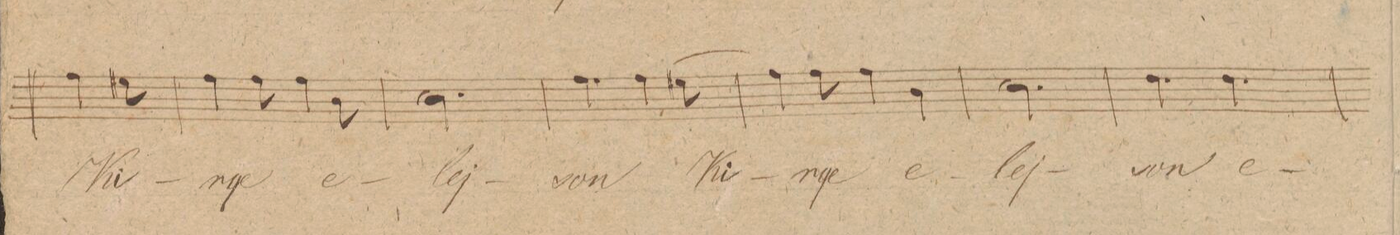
**kern	**text	**dynam
*I"Baſso	*	*
*clefF4	*	*
*k[]	*	*
*M6/8	*	*
4A\	Ki-	.
8G#X\	.	.
=119	=119	=119
4A\	-rije	.
8A\	.	.
4A\	.	.
8D\	e-	.
=120	=120	=120
2.E\	-lej-	.
=121	=121	=121
4.A\	-son	.
8A\	.	.
(4G#X\	Ki-	.
=122	=122	=122
4A\)	.	.
8A\	-rije	.
4A\	.	.
8D\	e-	.
=123	=123	=123
2.E\	-lej-	.
=124	=124	=124
4.F\	-son	.
4.F\	e-	.
=125	=125	=125
*-	*-	*-
